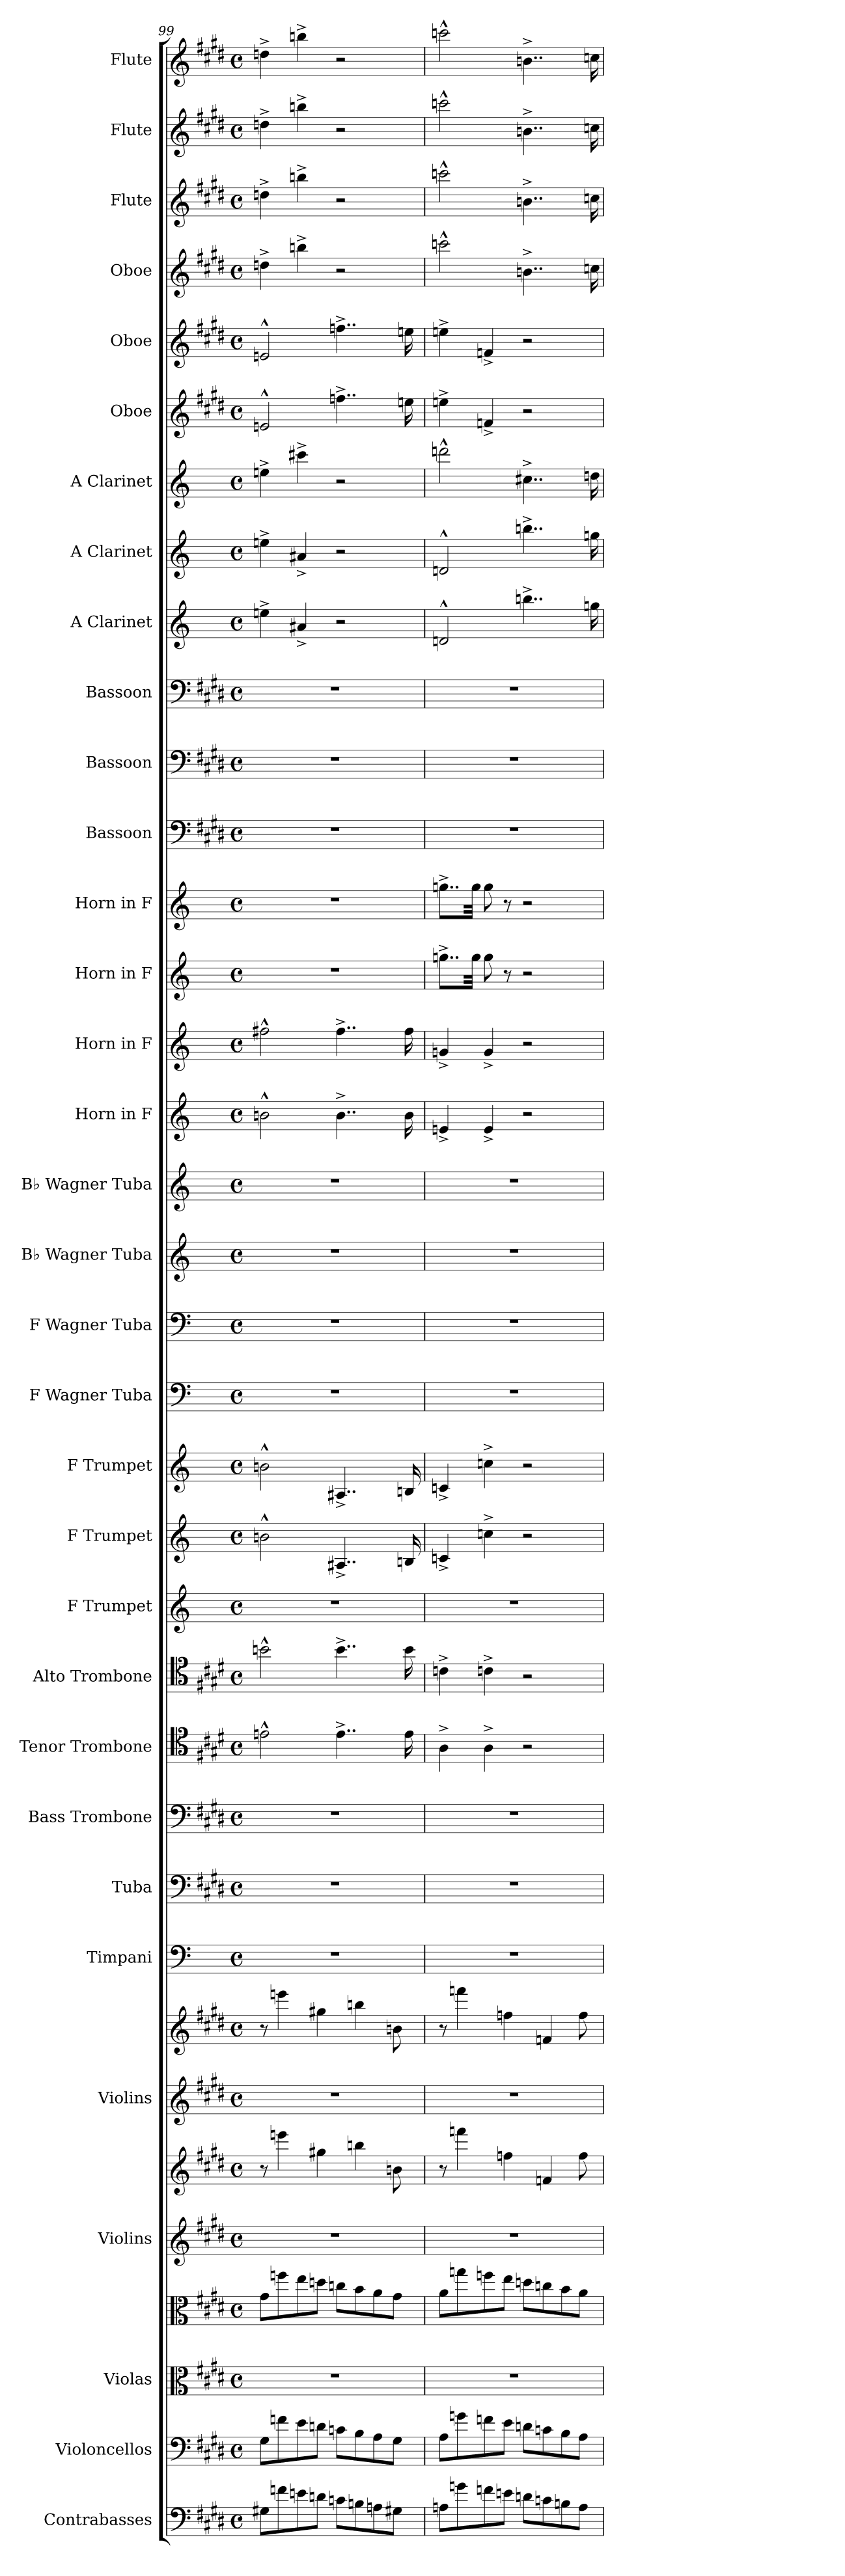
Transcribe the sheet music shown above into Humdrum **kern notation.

**kern	**kern	**kern	**kern	**kern	**kern	**kern	**kern	**kern	**kern	**kern	**kern	**kern	**kern	**kern	**kern	**kern	**kern	**kern	**kern	**kern	**kern	**kern	**kern	**kern	**kern	**kern	**kern	**kern	**kern	**kern	**kern	**kern	**kern	**kern	**kern
*part33	*part32	*part31	*part31	*part30	*part30	*part29	*part29	*part28	*part27	*part26	*part25	*part24	*part23	*part22	*part21	*part20	*part19	*part18	*part17	*part16	*part15	*part14	*part13	*part12	*part11	*part10	*part9	*part8	*part7	*part6	*part5	*part4	*part3	*part2	*part1
*staff36	*staff35	*staff34	*staff33	*staff32	*staff31	*staff30	*staff29	*staff28	*staff27	*staff26	*staff25	*staff24	*staff23	*staff22	*staff21	*staff20	*staff19	*staff18	*staff17	*staff16	*staff15	*staff14	*staff13	*staff12	*staff11	*staff10	*staff9	*staff8	*staff7	*staff6	*staff5	*staff4	*staff3	*staff2	*staff1
*I"Contrabasses	*I"Violoncellos	*I"Violas	*	*I"Violins	*	*I"Violins	*	*I"Timpani	*I"Tuba	*I"Bass Trombone	*I"Tenor Trombone	*I"Alto Trombone	*I"F Trumpet	*I"F Trumpet	*I"F Trumpet	*I"F Wagner Tuba	*I"F Wagner Tuba	*I"B♭ Wagner Tuba	*I"B♭ Wagner Tuba	*I"Horn in F	*I"Horn in F	*I"Horn in F	*I"Horn in F	*I"Bassoon	*I"Bassoon	*I"Bassoon	*I"A Clarinet	*I"A Clarinet	*I"A Clarinet	*I"Oboe	*I"Oboe	*I"Oboe	*I"Flute	*I"Flute	*I"Flute
*I'Cbs.	*I'Vcs.	*I'Vlas.	*	*I'Vlns.	*	*I'Vlns.	*	*I'Timp.	*I'Tba.	*I'B. Tbn.	*I'T. Tbn.	*I'A. Tbn.	*I'F Tpt.	*I'F Tpt.	*I'F Tpt.	*I'F Wag. Tu.	*I'F Wag. Tu.	*I'B♭ Wag. Tu.	*I'B♭ Wag. Tu.	*	*	*	*	*I'Bsn.	*I'Bsn.	*I'Bsn.	*I'A Cl.	*I'A Cl.	*I'A Cl.	*I'Ob.	*I'Ob.	*I'Ob.	*I'Fl.	*I'Fl.	*I'Fl.
!!LO:PB:g=z
*clefF4	*clefF4	*clefC3	*clefC3	*clefG2	*clefG2	*clefG2	*clefG2	*clefF4	*clefF4	*clefF4	*clefC4	*clefC4	*clefG2	*clefG2	*clefG2	*clefF4	*clefF4	*clefG2	*clefG2	*clefG2	*clefG2	*clefG2	*clefG2	*clefF4	*clefF4	*clefF4	*clefG2	*clefG2	*clefG2	*clefG2	*clefG2	*clefG2	*clefG2	*clefG2	*clefG2
*ITrd7c12	*	*	*	*	*	*	*	*	*	*	*	*	*ITrd-3c-5	*ITrd-3c-5	*ITrd-3c-5	*ITrd4c7	*ITrd4c7	*ITrd1c2	*ITrd1c2	*ITrd4c7	*ITrd4c7	*ITrd4c7	*ITrd4c7	*	*	*	*ITrd1c2	*ITrd1c2	*ITrd1c2	*	*	*	*	*	*
*k[f#c#g#d#]	*k[f#c#g#d#]	*k[f#c#g#d#]	*k[f#c#g#d#]	*k[f#c#g#d#]	*k[f#c#g#d#]	*k[f#c#g#d#]	*k[f#c#g#d#]	*k[]	*k[f#c#g#d#]	*k[f#c#g#d#]	*k[f#c#g#d#]	*k[f#c#g#d#]	*k[b-]	*k[b-]	*k[b-]	*k[b-]	*k[b-]	*k[b-e-]	*k[b-e-]	*k[b-]	*k[b-]	*k[b-]	*k[b-]	*k[f#c#g#d#]	*k[f#c#g#d#]	*k[f#c#g#d#]	*k[b-e-]	*k[b-e-]	*k[b-e-]	*k[f#c#g#d#]	*k[f#c#g#d#]	*k[f#c#g#d#]	*k[f#c#g#d#]	*k[f#c#g#d#]	*k[f#c#g#d#]
*M4/4	*M4/4	*M4/4	*M4/4	*M4/4	*M4/4	*M4/4	*M4/4	*M4/4	*M4/4	*M4/4	*M4/4	*M4/4	*M4/4	*M4/4	*M4/4	*M4/4	*M4/4	*M4/4	*M4/4	*M4/4	*M4/4	*M4/4	*M4/4	*M4/4	*M4/4	*M4/4	*M4/4	*M4/4	*M4/4	*M4/4	*M4/4	*M4/4	*M4/4	*M4/4	*M4/4
*met(c)	*met(c)	*met(c)	*met(c)	*met(c)	*met(c)	*met(c)	*met(c)	*met(c)	*met(c)	*met(c)	*met(c)	*met(c)	*met(c)	*met(c)	*met(c)	*met(c)	*met(c)	*met(c)	*met(c)	*met(c)	*met(c)	*met(c)	*met(c)	*met(c)	*met(c)	*met(c)	*met(c)	*met(c)	*met(c)	*met(c)	*met(c)	*met(c)	*met(c)	*met(c)	*met(c)
=99	=99	=99	=99	=99	=99	=99	=99	=99	=99	=99	=99	=99	=99	=99	=99	=99	=99	=99	=99	=99	=99	=99	=99	=99	=99	=99	=99	=99	=99	=99	=99	=99	=99	=99	=99
8GG#X\L	8G#\L	1r	8g#\L	1r	8r	1r	8r	1r	1r	1r	2en^^\	2bn^^\	1r	2een^^\	2een^^\	1r	1r	1r	1r	2en^^\	2bn^^\	1r	1r	1r	1r	1r	4ddn^\	4ddn^\	4ddn^\	2en^^/	2en^^/	4ddn^\	4ddn^\	4ddn^\	4ddn^\
8Fn\	8fn\	.	8ffn\	.	4eeen\	.	4eeen\	.	.	.	.	.	.	.	.	.	.	.	.	.	.	.	.	.	.	.	.	.	.	.	.	.	.	.	.
8En\	8e\	.	8ee\	.	.	.	.	.	.	.	.	.	.	.	.	.	.	.	.	.	.	.	.	.	.	.	4g#X^/	4g#X^/	4bbn^\	.	.	4bbn^\	4bbn^\	4bbn^\	4bbn^\
8Dn\J	8dn\J	.	8ddn\J	.	4gg#X\	.	4gg#X\	.	.	.	.	.	.	.	.	.	.	.	.	.	.	.	.	.	.	.	.	.	.	.	.	.	.	.	.
8Cn\L	8cn\L	.	8ccn\L	.	.	.	.	.	.	.	4..e^\	4..b^\	.	4..d#X^/	4..d#X^/	.	.	.	.	4..e^\	4..b^\	.	.	.	.	.	2r	2r	2r	4..ffn^\	4..ffn^\	2r	2r	2r	2r
8BBn\	8B\	.	8b\	.	4bbn\	.	4bbn\	.	.	.	.	.	.	.	.	.	.	.	.	.	.	.	.	.	.	.	.	.	.	.	.	.	.	.	.
8AAn\	8A\	.	8a\	.	.	.	.	.	.	.	.	.	.	.	.	.	.	.	.	.	.	.	.	.	.	.	.	.	.	.	.	.	.	.	.
8GG#X\J	8G#\J	.	8g#\J	.	8bn\	.	8bn\	.	.	.	.	.	.	.	.	.	.	.	.	.	.	.	.	.	.	.	.	.	.	.	.	.	.	.	.
.	.	.	.	.	.	.	.	.	.	.	16e\	16b\	.	16en/	16en/	.	.	.	.	16e\	16b\	.	.	.	.	.	.	.	.	16een\	16een\	.	.	.	.
=100	=100	=100	=100	=100	=100	=100	=100	=100	=100	=100	=100	=100	=100	=100	=100	=100	=100	=100	=100	=100	=100	=100	=100	=100	=100	=100	=100	=100	=100	=100	=100	=100	=100	=100	=100
8AAn\L	8A\L	1r	8a\L	1r	8r	1r	8r	1r	1r	1r	4A^\	4cn^\	1r	4fn^/	4fn^/	1r	1r	1r	1r	4An^/	4cn^/	8..ccn^\L	8..ccn^\L	1r	1r	1r	2cn^^/	2cn^^/	2cccn^^\	4een^\	4een^\	2cccn^^\	2cccn^^\	2cccn^^\	2cccn^^\
8Gn\	8gn\	.	8ggn\	.	4fffn\	.	4fffn\	.	.	.	.	.	.	.	.	.	.	.	.	.	.	.	.	.	.	.	.	.	.	.	.	.	.	.	.
.	.	.	.	.	.	.	.	.	.	.	.	.	.	.	.	.	.	.	.	.	.	32cc\Jkk	32cc\Jkk	.	.	.	.	.	.	.	.	.	.	.	.
8Fn\	8fn\	.	8ffn\	.	.	.	.	.	.	.	4A^\	4cn^\	.	4ffn^\	4ffn^\	.	.	.	.	4A^/	4c^/	8cc\	8cc\	.	.	.	.	.	.	4fn^/	4fn^/	.	.	.	.
8En\J	8e\J	.	8ee\J	.	4ffn\	.	4ffn\	.	.	.	.	.	.	.	.	.	.	.	.	.	.	8r	8r	.	.	.	.	.	.	.	.	.	.	.	.
8Dn\L	8dn\L	.	8ddn\L	.	.	.	.	.	.	.	2r	2r	.	2r	2r	.	.	.	.	2r	2r	2r	2r	.	.	.	4..aan^\	4..aan^\	4..bn^\	2r	2r	4..bn^\	4..bn^\	4..bn^\	4..bn^\
8Cn\	8cn\	.	8ccn\	.	4fn/	.	4fn/	.	.	.	.	.	.	.	.	.	.	.	.	.	.	.	.	.	.	.	.	.	.	.	.	.	.	.	.
8BBn\	8B\	.	8b\	.	.	.	.	.	.	.	.	.	.	.	.	.	.	.	.	.	.	.	.	.	.	.	.	.	.	.	.	.	.	.	.
8AA\J	8A\J	.	8a\J	.	8ff\	.	8ff\	.	.	.	.	.	.	.	.	.	.	.	.	.	.	.	.	.	.	.	.	.	.	.	.	.	.	.	.
.	.	.	.	.	.	.	.	.	.	.	.	.	.	.	.	.	.	.	.	.	.	.	.	.	.	.	16ffn\	16ffn\	16ccn\	.	.	16ccn\	16ccn\	16ccn\	16ccn\
=	=	=	=	=	=	=	=	=	=	=	=	=	=	=	=	=	=	=	=	=	=	=	=	=	=	=	=	=	=	=	=	=	=	=	=
*-	*-	*-	*-	*-	*-	*-	*-	*-	*-	*-	*-	*-	*-	*-	*-	*-	*-	*-	*-	*-	*-	*-	*-	*-	*-	*-	*-	*-	*-	*-	*-	*-	*-	*-	*-
